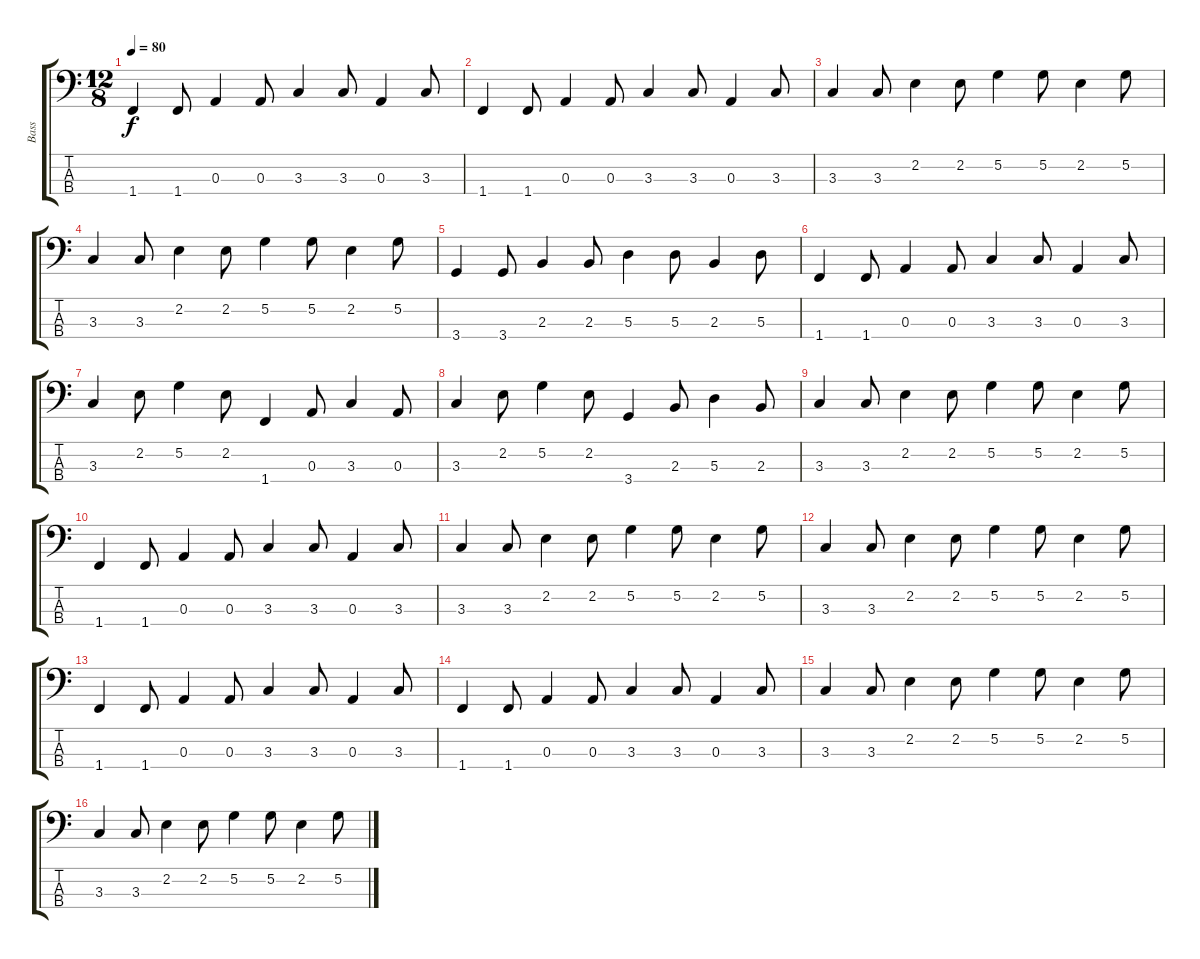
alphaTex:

\track ("Bass" "Bass") {instrument electricbassfinger}
\staff {score tabs}
\tuning (G2 D2 A1 E1) {hide}
\ts (12 8)
\tempo 80
\clef f4
\ks c
1.4.4{dy f} 1.4.8 0.3.4 0.3.8 3.3.4 3.3.8 0.3.4 3.3.8 |
1.4.4 1.4.8 0.3.4 0.3.8 3.3.4 3.3.8 0.3.4 3.3.8 |
3.3.4 3.3.8 2.2.4 2.2.8 5.2.4 5.2.8 2.2.4 5.2.8 |
3.3.4 3.3.8 2.2.4 2.2.8 5.2.4 5.2.8 2.2.4 5.2.8 |
3.4.4 3.4.8 2.3.4 2.3.8 5.3.4 5.3.8 2.3.4 5.3.8 |
1.4.4 1.4.8 0.3.4 0.3.8 3.3.4 3.3.8 0.3.4 3.3.8 |
3.3.4 2.2.8 5.2.4 2.2.8 1.4.4 0.3.8 3.3.4 0.3.8 |
3.3.4 2.2.8 5.2.4 2.2.8 3.4.4 2.3.8 5.3.4 2.3.8 |
3.3.4 3.3.8 2.2.4 2.2.8 5.2.4 5.2.8 2.2.4 5.2.8 |
1.4.4 1.4.8 0.3.4 0.3.8 3.3.4 3.3.8 0.3.4 3.3.8 |
3.3.4 3.3.8 2.2.4 2.2.8 5.2.4 5.2.8 2.2.4 5.2.8 |
3.3.4 3.3.8 2.2.4 2.2.8 5.2.4 5.2.8 2.2.4 5.2.8 |
1.4.4 1.4.8 0.3.4 0.3.8 3.3.4 3.3.8 0.3.4 3.3.8 |
1.4.4 1.4.8 0.3.4 0.3.8 3.3.4 3.3.8 0.3.4 3.3.8 |
3.3.4 3.3.8 2.2.4 2.2.8 5.2.4 5.2.8 2.2.4 5.2.8 |
3.3.4 3.3.8 2.2.4 2.2.8 5.2.4 5.2.8 2.2.4 5.2.8
